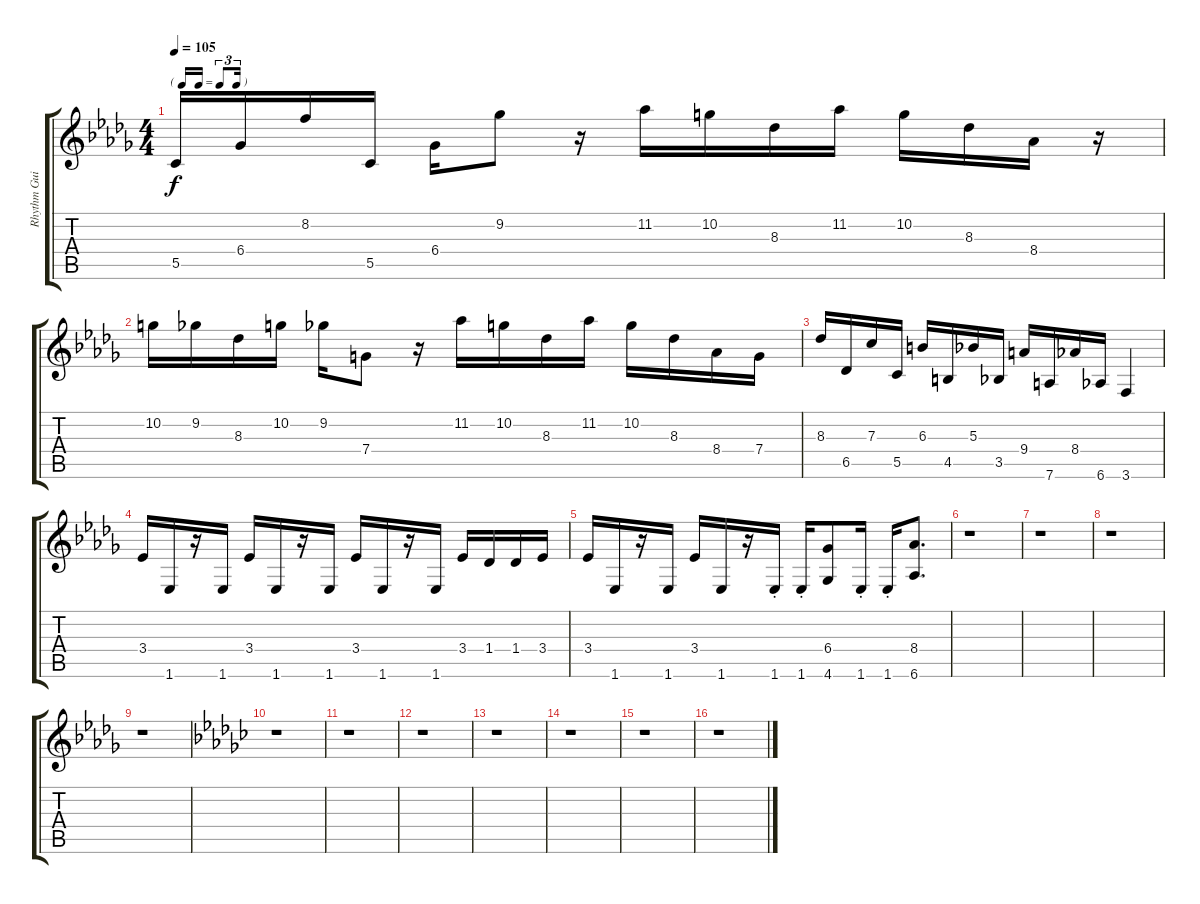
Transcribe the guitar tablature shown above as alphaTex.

\track ("Rhythm Guitar & Lead Guitar" "Rhythm Gui") {instrument distortionguitar}
\staff {score tabs}
\tuning (D4 A3 F3 C3 G2 D2) {hide}
\ts (4 4)
\tf triplet16th
\tempo 105
\clef g2
\ks db
5.5.16{dy f} 6.4.16 8.2.16 5.5.16 6.4.16 9.2.8 r.16 11.2.16 10.2.16 8.3.16 11.2.16 10.2.16 8.3.16 8.4.16 r.16 |
10.2.16 9.2.16 8.3.16 10.2.16 9.2.16 7.4.8 r.16 11.2.16 10.2.16 8.3.16 11.2.16 10.2.16 8.3.16 8.4.16 7.4.16 |
8.3.16 6.5.16 7.3.16 5.5.16 6.3.16 4.5.16 5.3.16 3.5.16 9.4.16 7.6.16 8.4.16 6.6.16 3.6.4 |
3.4.16 1.6.16 r.16 1.6.16 3.4.16 1.6.16 r.16 1.6.16 3.4.16 1.6.16 r.16 1.6.16 3.4.16 1.4.16 1.4.16 3.4.16 |
3.4.16 1.6.16 r.16 1.6.16 3.4.16 1.6.16 r.16 1.6{st}.16 1.6{st}.16 (6.4 4.6).8 1.6{st}.16 1.6{st}.16 (8.4 6.6).8{d} |
r.1 |
r.1 |
r.1 |
r.1 |
\ks gb
r.1 |
r.1 |
r.1 |
r.1 |
r.1 |
r.1 |
r.1
